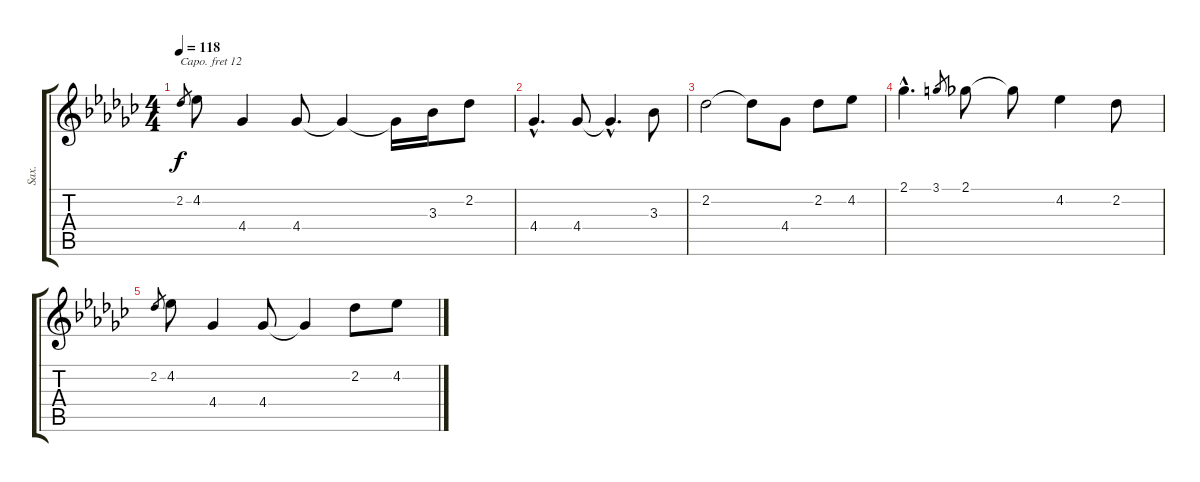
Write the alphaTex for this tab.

\track ("Sax." "Sax.") {instrument brasssection}
\staff {score tabs}
\capo 12
\tuning (E4 B3 G3 D3 A2 E2) {hide}
\ts (4 4)
\tempo 118
\clef g2
\ks ebminor
2.2.8{gr dy f} 4.2.8{volume 0} 4.4.4 4.4.8 4.4{t}.4 4.4{t}.16 3.3.16 2.2.8 |
4.4{hac}.4{d} 4.4.8 4.4{hac t}.4{d} 3.3.8 |
2.2.2 2.2{t}.8 4.4.8 2.2.8 4.2.8 |
2.1{hac}.4{d} 3.1.8{gr} 2.1.8 2.1{t}.8 4.2.4 2.2.8 |
2.2.8{gr} 4.2.8 4.4.4 4.4.8 4.4{t}.4 2.2.8 4.2.8
